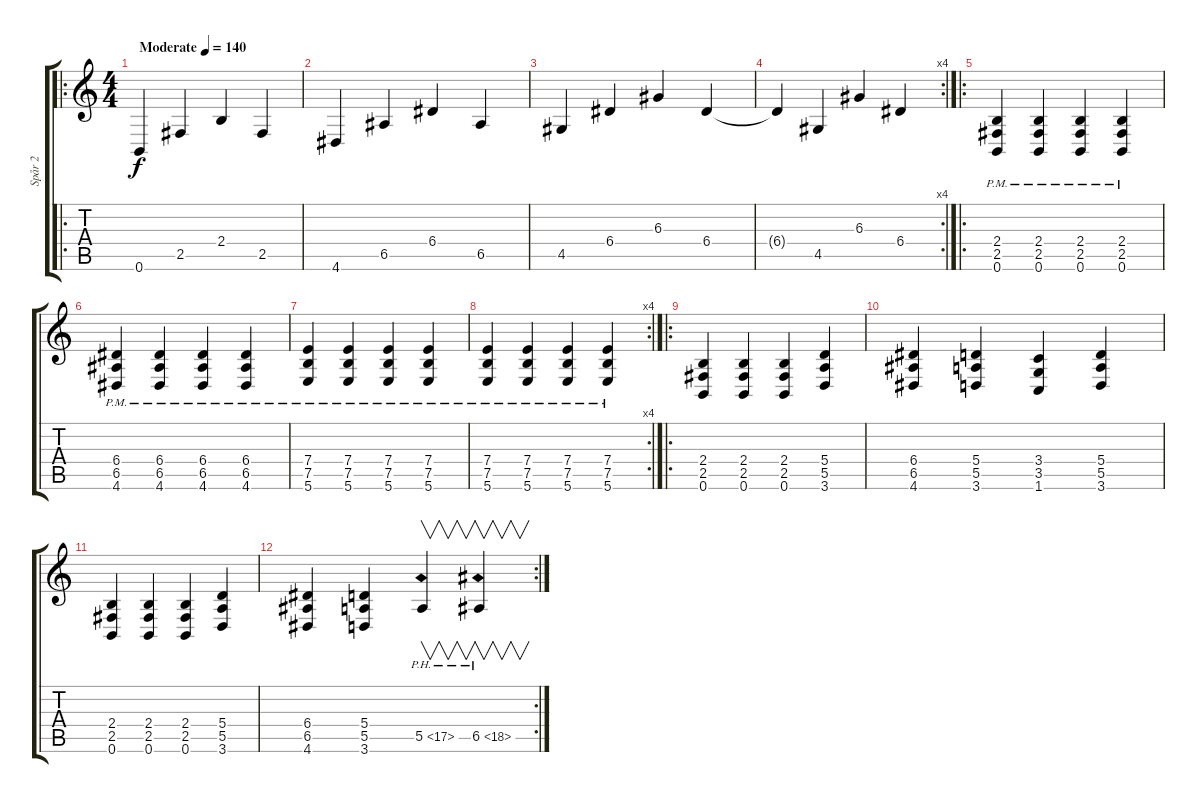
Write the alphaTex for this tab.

\track ("Spår 2" "Spår 2") {instrument distortionguitar}
\staff {score tabs}
\tuning (B3 Gb3 D3 A2 E2 B1) {hide}
\ro
\ts (4 4)
\tempo (140 "Moderate")
\clef g2
\ks c
0.6.4{dy f instrument distortionguitar} 2.5.4 2.4.4 2.5.4 |
4.6.4 6.5.4 6.4.4 6.5.4 |
4.5.4 6.4.4 6.3.4 6.4.4 |
\rc 4
6.4{t}.4 4.5.4 6.3.4 6.4.4 |
\ro
(2.4{pm} 2.5{pm} 0.6{pm}).4 (2.4{pm} 2.5{pm} 0.6{pm}).4 (2.4{pm} 2.5{pm} 0.6{pm}).4 (2.4{pm} 2.5{pm} 0.6{pm}).4 |
(6.4{pm} 6.5{pm} 4.6{pm}).4 (6.4{pm} 6.5{pm} 4.6{pm}).4 (6.4{pm} 6.5{pm} 4.6{pm}).4 (6.4{pm} 6.5{pm} 4.6{pm}).4 |
(7.4{pm} 7.5{pm} 5.6{pm}).4 (7.4{pm} 7.5{pm} 5.6{pm}).4 (7.4{pm} 7.5{pm} 5.6{pm}).4 (7.4{pm} 7.5{pm} 5.6{pm}).4 |
\rc 4
(7.4{pm} 7.5{pm} 5.6{pm}).4 (7.4{pm} 7.5{pm} 5.6{pm}).4 (7.4{pm} 7.5{pm} 5.6{pm}).4 (7.4{pm} 7.5{pm} 5.6{pm}).4 |
\ro
(2.4 2.5 0.6).4 (2.4 2.5 0.6).4 (2.4 2.5 0.6).4 (5.4 5.5 3.6).4 |
(6.4 6.5 4.6).4 (5.4 5.5 3.6).4 (3.4 3.5 1.6).4 (5.4 5.5 3.6).4 |
(2.4 2.5 0.6).4 (2.4 2.5 0.6).4 (2.4 2.5 0.6).4 (5.4 5.5 3.6).4 |
\rc 2
(6.4 6.5 4.6).4 (5.4 5.5 3.6).4 5.5{ph 12}.4{v} 6.5{ph 12}.4{v}
